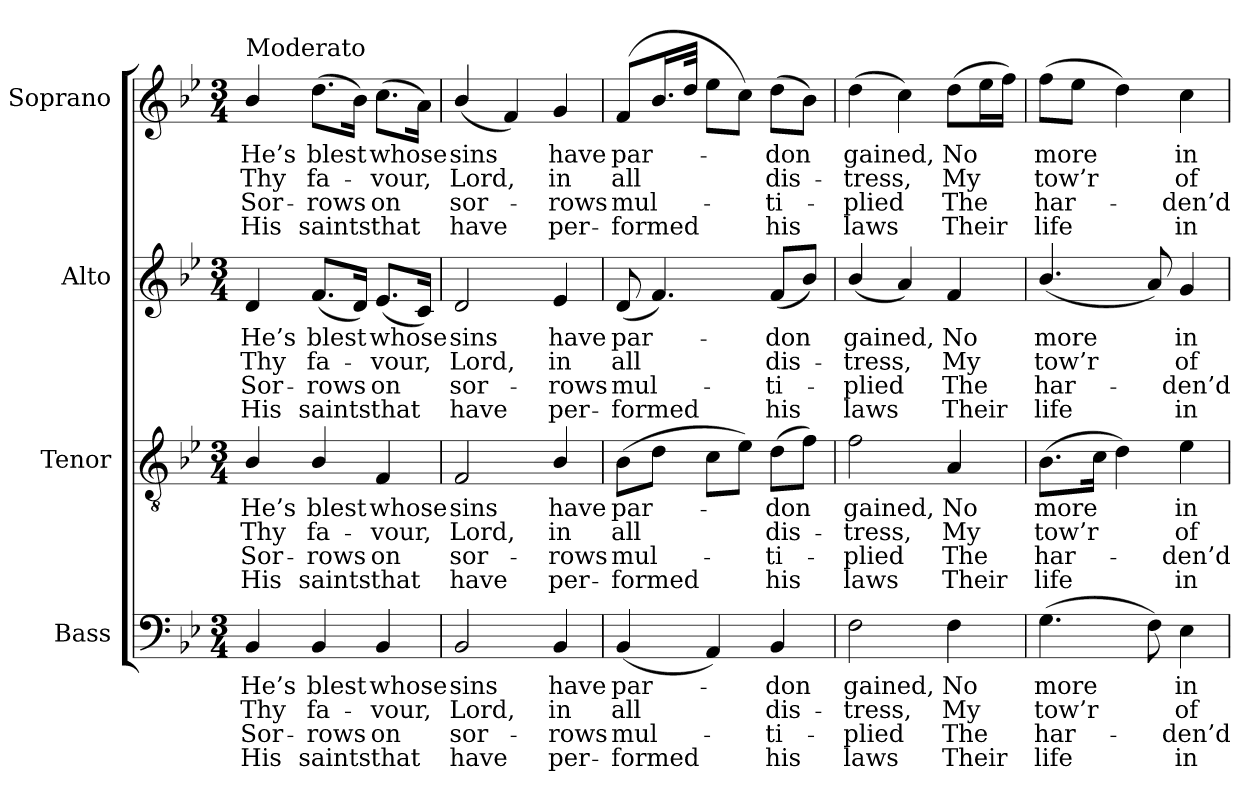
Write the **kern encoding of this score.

**kern	**text	**text	**text	**text	**kern	**text	**text	**text	**text	**kern	**text	**text	**text	**text	**kern	**text	**text	**text	**text
*part4	*part4	*part4	*part4	*part4	*part3	*part3	*part3	*part3	*part3	*part2	*part2	*part2	*part2	*part2	*part1	*part1	*part1	*part1	*part1
*staff4	*staff4	*staff4	*staff4	*staff4	*staff3	*staff3	*staff3	*staff3	*staff3	*staff2	*staff2	*staff2	*staff2	*staff2	*staff1	*staff1	*staff1	*staff1	*staff1
*I"Bass	*	*	*	*	*I"Tenor	*	*	*	*	*I"Alto	*	*	*	*	*I"Soprano	*	*	*	*
*I'B.	*	*	*	*	*I'T.	*	*	*	*	*I'A.	*	*	*	*	*I'S.	*	*	*	*
!!LO:PB:g=z
*clefF4	*	*	*	*	*clefGv2	*	*	*	*	*clefG2	*	*	*	*	*clefG2	*	*	*	*
*	*	*	*	*	*ITrd7c12	*	*	*	*	*	*	*	*	*	*	*	*	*	*
*k[b-e-]	*	*	*	*	*k[b-e-]	*	*	*	*	*k[b-e-]	*	*	*	*	*k[b-e-]	*	*	*	*
*B-:	*	*	*	*	*B-:	*	*	*	*	*B-:	*	*	*	*	*B-:	*	*	*	*
*M3/4	*	*	*	*	*M3/4	*	*	*	*	*M3/4	*	*	*	*	*M3/4	*	*	*	*
=	=	=	=	=	=	=	=	=	=	=	=	=	=	=	=	=	=	=	=
!	!LO:LY:b:color=#000000	!LO:LY:b:color=#000000	!LO:LY:b:color=#000000	!LO:LY:b:color=#000000	!	!	!	!	!	!	!	!	!	!	!	!	!	!	!
!	!	!	!	!	!	!LO:LY:b:color=#000000	!LO:LY:b:color=#000000	!LO:LY:b:color=#000000	!LO:LY:b:color=#000000	!	!	!	!	!	!	!	!	!	!
!	!	!	!	!	!	!	!	!	!	!	!LO:LY:b:color=#000000	!LO:LY:b:color=#000000	!LO:LY:b:color=#000000	!LO:LY:b:color=#000000	!	!	!	!	!
!	!	!	!	!	!	!	!	!	!	!	!	!	!	!	!LO:TX:a:t=Moderato	!	!	!	!
!	!	!	!	!	!	!	!	!	!	!	!	!	!	!	!	!LO:LY:b:color=#000000	!LO:LY:b:color=#000000	!LO:LY:b:color=#000000	!LO:LY:b:color=#000000
4BB-i/	He’s	Thy	Sor-	-His	4BB-i/	He’s	Thy	Sor-	-His	4di/	He’s	Thy	Sor-	-His	4b-i/	He’s	Thy	Sor-	-His
!	!LO:LY:b:color=#000000	!LO:LY:b:color=#000000	!LO:LY:b:color=#000000	!LO:LY:b:color=#000000	!	!	!	!	!	!	!	!	!	!	!	!	!	!	!
!	!	!	!	!	!	!LO:LY:b:color=#000000	!LO:LY:b:color=#000000	!LO:LY:b:color=#000000	!LO:LY:b:color=#000000	!	!	!	!	!	!	!	!	!	!
!	!	!	!	!	!	!	!	!	!	!	!LO:LY:b:color=#000000	!LO:LY:b:color=#000000	!LO:LY:b:color=#000000	!LO:LY:b:color=#000000	!	!	!	!	!
!	!	!	!	!	!	!	!	!	!	!	!	!	!	!	!	!LO:LY:b:color=#000000	!LO:LY:b:color=#000000	!LO:LY:b:color=#000000	!LO:LY:b:color=#000000
4BB-i/	blest	fa-	rows	saints	4BB-i/	blest	fa-	rows	saints	(8.fi/L	blest	fa-	rows	saints	(8.ddi\L	blest	fa-	rows	saints
.	.	.	.	.	.	.	.	.	.	16di/Jk)	.	.	.	.	16b-i\Jk)	.	.	.	.
!	!LO:LY:b:color=#000000	!LO:LY:b:color=#000000	!LO:LY:b:color=#000000	!LO:LY:b:color=#000000	!	!	!	!	!	!	!	!	!	!	!	!	!	!	!
!	!	!	!	!	!	!LO:LY:b:color=#000000	!LO:LY:b:color=#000000	!LO:LY:b:color=#000000	!LO:LY:b:color=#000000	!	!	!	!	!	!	!	!	!	!
!	!	!	!	!	!	!	!	!	!	!	!LO:LY:b:color=#000000	!LO:LY:b:color=#000000	!LO:LY:b:color=#000000	!LO:LY:b:color=#000000	!	!	!	!	!
!	!	!	!	!	!	!	!	!	!	!	!	!	!	!	!	!LO:LY:b:color=#000000	!LO:LY:b:color=#000000	!LO:LY:b:color=#000000	!LO:LY:b:color=#000000
4BB-i/	whose	-vour,	on	that	4FFi/	whose	-vour,	on	that	(8.e-i/L	whose	-vour,	on	that	(8.cci\L	whose	-vour,	on	that
.	.	.	.	.	.	.	.	.	.	16ci/Jk)	.	.	.	.	16ai\Jk)	.	.	.	.
=1	=1	=1	=1	=1	=1	=1	=1	=1	=1	=1	=1	=1	=1	=1	=1	=1	=1	=1	=1
!	!LO:LY:b:color=#000000	!LO:LY:b:color=#000000	!LO:LY:b:color=#000000	!LO:LY:b:color=#000000	!	!	!	!	!	!	!	!	!	!	!	!	!	!	!
!	!	!	!	!	!	!LO:LY:b:color=#000000	!LO:LY:b:color=#000000	!LO:LY:b:color=#000000	!LO:LY:b:color=#000000	!	!	!	!	!	!	!	!	!	!
!	!	!	!	!	!	!	!	!	!	!	!LO:LY:b:color=#000000	!LO:LY:b:color=#000000	!LO:LY:b:color=#000000	!LO:LY:b:color=#000000	!	!	!	!	!
!	!	!	!	!	!	!	!	!	!	!	!	!	!	!	!	!LO:LY:b:color=#000000	!LO:LY:b:color=#000000	!LO:LY:b:color=#000000	!LO:LY:b:color=#000000
2BB-i/	sins	Lord,	sor-	-have	2FFi/	sins	Lord,	sor-	-have	2di/	sins	Lord,	sor-	-have	(4b-i/	sins	Lord,	sor-	-have
.	.	.	.	.	.	.	.	.	.	.	.	.	.	.	4fi/)	.	.	.	.
!	!LO:LY:b:color=#000000	!LO:LY:b:color=#000000	!LO:LY:b:color=#000000	!LO:LY:b:color=#000000	!	!	!	!	!	!	!	!	!	!	!	!	!	!	!
!	!	!	!	!	!	!LO:LY:b:color=#000000	!LO:LY:b:color=#000000	!LO:LY:b:color=#000000	!LO:LY:b:color=#000000	!	!	!	!	!	!	!	!	!	!
!	!	!	!	!	!	!	!	!	!	!	!LO:LY:b:color=#000000	!LO:LY:b:color=#000000	!LO:LY:b:color=#000000	!LO:LY:b:color=#000000	!	!	!	!	!
!	!	!	!	!	!	!	!	!	!	!	!	!	!	!	!	!LO:LY:b:color=#000000	!LO:LY:b:color=#000000	!LO:LY:b:color=#000000	!LO:LY:b:color=#000000
4BB-i/	have	in	rows	per-	4BB-i/	have	in	rows	per-	4e-i/	have	in	rows	per-	4gi/	have	in	rows	per-
=2	=2	=2	=2	=2	=2	=2	=2	=2	=2	=2	=2	=2	=2	=2	=2	=2	=2	=2	=2
!	!LO:LY:b:color=#000000	!LO:LY:b:color=#000000	!LO:LY:b:color=#000000	!LO:LY:b:color=#000000	!	!	!	!	!	!	!	!	!	!	!	!	!	!	!
!	!	!	!	!	!	!LO:LY:b:color=#000000	!LO:LY:b:color=#000000	!LO:LY:b:color=#000000	!LO:LY:b:color=#000000	!	!	!	!	!	!	!	!	!	!
!	!	!	!	!	!	!	!	!	!	!	!LO:LY:b:color=#000000	!LO:LY:b:color=#000000	!LO:LY:b:color=#000000	!LO:LY:b:color=#000000	!	!	!	!	!
!	!	!	!	!	!	!	!	!	!	!	!	!	!	!	!	!LO:LY:b:color=#000000	!LO:LY:b:color=#000000	!LO:LY:b:color=#000000	!LO:LY:b:color=#000000
(4BB-i/	par-	all	-mul-	-formed	(8BB-i\L	par-	all	-mul-	-formed	(8di/	par-	all	-mul-	-formed	(8fi/L	par-	all	-mul-	-formed
.	.	.	.	.	8Di\J	.	.	.	.	4.fi/)	.	.	.	.	16.b-i/L	.	.	.	.
.	.	.	.	.	.	.	.	.	.	.	.	.	.	.	32ddi/JJk	.	.	.	.
4AAi/)	.	.	.	.	8Ci\L	.	.	.	.	.	.	.	.	.	8ee-i\L	.	.	.	.
.	.	.	.	.	8E-i\J)	.	.	.	.	.	.	.	.	.	8cci\J)	.	.	.	.
!	!LO:LY:b:color=#000000	!LO:LY:b:color=#000000	!LO:LY:b:color=#000000	!LO:LY:b:color=#000000	!	!	!	!	!	!	!	!	!	!	!	!	!	!	!
!	!	!	!	!	!	!LO:LY:b:color=#000000	!LO:LY:b:color=#000000	!LO:LY:b:color=#000000	!LO:LY:b:color=#000000	!	!	!	!	!	!	!	!	!	!
!	!	!	!	!	!	!	!	!	!	!	!LO:LY:b:color=#000000	!LO:LY:b:color=#000000	!LO:LY:b:color=#000000	!LO:LY:b:color=#000000	!	!	!	!	!
!	!	!	!	!	!	!	!	!	!	!	!	!	!	!	!	!LO:LY:b:color=#000000	!LO:LY:b:color=#000000	!LO:LY:b:color=#000000	!LO:LY:b:color=#000000
4BB-i/	-don	dis-	ti-	-his	(8Di\L	-don	dis-	ti-	-his	(8fi/L	-don	dis-	ti-	-his	(8ddi\L	-don	dis-	ti-	-his
.	.	.	.	.	8Fi\J)	.	.	.	.	8b-i/J)	.	.	.	.	8b-i\J)	.	.	.	.
=3	=3	=3	=3	=3	=3	=3	=3	=3	=3	=3	=3	=3	=3	=3	=3	=3	=3	=3	=3
!	!LO:LY:b:color=#000000	!LO:LY:b:color=#000000	!LO:LY:b:color=#000000	!LO:LY:b:color=#000000	!	!	!	!	!	!	!	!	!	!	!	!	!	!	!
!	!	!	!	!	!	!LO:LY:b:color=#000000	!LO:LY:b:color=#000000	!LO:LY:b:color=#000000	!LO:LY:b:color=#000000	!	!	!	!	!	!	!	!	!	!
!	!	!	!	!	!	!	!	!	!	!	!LO:LY:b:color=#000000	!LO:LY:b:color=#000000	!LO:LY:b:color=#000000	!LO:LY:b:color=#000000	!	!	!	!	!
!	!	!	!	!	!	!	!	!	!	!	!	!	!	!	!	!LO:LY:b:color=#000000	!LO:LY:b:color=#000000	!LO:LY:b:color=#000000	!LO:LY:b:color=#000000
2Fi\	gained,	-tress,	plied	laws	2Fi\	gained,	-tress,	plied	laws	(4b-i/	gained,	-tress,	plied	laws	(4ddi\	gained,	-tress,	plied	laws
.	.	.	.	.	.	.	.	.	.	4ai/)	.	.	.	.	4cci\)	.	.	.	.
!	!LO:LY:b:color=#000000	!LO:LY:b:color=#000000	!LO:LY:b:color=#000000	!LO:LY:b:color=#000000	!	!	!	!	!	!	!	!	!	!	!	!	!	!	!
!	!	!	!	!	!	!LO:LY:b:color=#000000	!LO:LY:b:color=#000000	!LO:LY:b:color=#000000	!LO:LY:b:color=#000000	!	!	!	!	!	!	!	!	!	!
!	!	!	!	!	!	!	!	!	!	!	!LO:LY:b:color=#000000	!LO:LY:b:color=#000000	!LO:LY:b:color=#000000	!LO:LY:b:color=#000000	!	!	!	!	!
!	!	!	!	!	!	!	!	!	!	!	!	!	!	!	!	!LO:LY:b:color=#000000	!LO:LY:b:color=#000000	!LO:LY:b:color=#000000	!LO:LY:b:color=#000000
4Fi\	No	My	The	Their	4AAi/	No	My	The	Their	4fi/	No	My	The	Their	(8ddi\L	No	My	The	Their
.	.	.	.	.	.	.	.	.	.	.	.	.	.	.	16ee-i\L	.	.	.	.
.	.	.	.	.	.	.	.	.	.	.	.	.	.	.	16ffi\JJ)	.	.	.	.
=4	=4	=4	=4	=4	=4	=4	=4	=4	=4	=4	=4	=4	=4	=4	=4	=4	=4	=4	=4
!	!LO:LY:b:color=#000000	!LO:LY:b:color=#000000	!LO:LY:b:color=#000000	!LO:LY:b:color=#000000	!	!	!	!	!	!	!	!	!	!	!	!	!	!	!
!	!	!	!	!	!	!LO:LY:b:color=#000000	!LO:LY:b:color=#000000	!LO:LY:b:color=#000000	!LO:LY:b:color=#000000	!	!	!	!	!	!	!	!	!	!
!	!	!	!	!	!	!	!	!	!	!	!LO:LY:b:color=#000000	!LO:LY:b:color=#000000	!LO:LY:b:color=#000000	!LO:LY:b:color=#000000	!	!	!	!	!
!	!	!	!	!	!	!	!	!	!	!	!	!	!	!	!	!LO:LY:b:color=#000000	!LO:LY:b:color=#000000	!LO:LY:b:color=#000000	!LO:LY:b:color=#000000
(4.Gi\	more	tow’r	har-	-life	(8.BB-i\L	more	tow’r	har-	-life	(4.b-i/	more	tow’r	har-	-life	(8ffi\L	more	tow’r	har-	-life
.	.	.	.	.	.	.	.	.	.	.	.	.	.	.	8ee-i\J	.	.	.	.
.	.	.	.	.	16Ci\Jk	.	.	.	.	.	.	.	.	.	.	.	.	.	.
.	.	.	.	.	4Di\)	.	.	.	.	.	.	.	.	.	4ddi\)	.	.	.	.
8Fi\)	.	.	.	.	.	.	.	.	.	8ai/)	.	.	.	.	.	.	.	.	.
!	!LO:LY:b:color=#000000	!LO:LY:b:color=#000000	!LO:LY:b:color=#000000	!LO:LY:b:color=#000000	!	!	!	!	!	!	!	!	!	!	!	!	!	!	!
!	!	!	!	!	!	!LO:LY:b:color=#000000	!LO:LY:b:color=#000000	!LO:LY:b:color=#000000	!LO:LY:b:color=#000000	!	!	!	!	!	!	!	!	!	!
!	!	!	!	!	!	!	!	!	!	!	!LO:LY:b:color=#000000	!LO:LY:b:color=#000000	!LO:LY:b:color=#000000	!LO:LY:b:color=#000000	!	!	!	!	!
!	!	!	!	!	!	!	!	!	!	!	!	!	!	!	!	!LO:LY:b:color=#000000	!LO:LY:b:color=#000000	!LO:LY:b:color=#000000	!LO:LY:b:color=#000000
4E-i\	in	of	den’d	in	4E-i\	in	of	den’d	in	4gi/	in	of	den’d	in	4cci\	in	of	den’d	in
=	=	=	=	=	=	=	=	=	=	=	=	=	=	=	=	=	=	=	=
*-	*-	*-	*-	*-	*-	*-	*-	*-	*-	*-	*-	*-	*-	*-	*-	*-	*-	*-	*-
